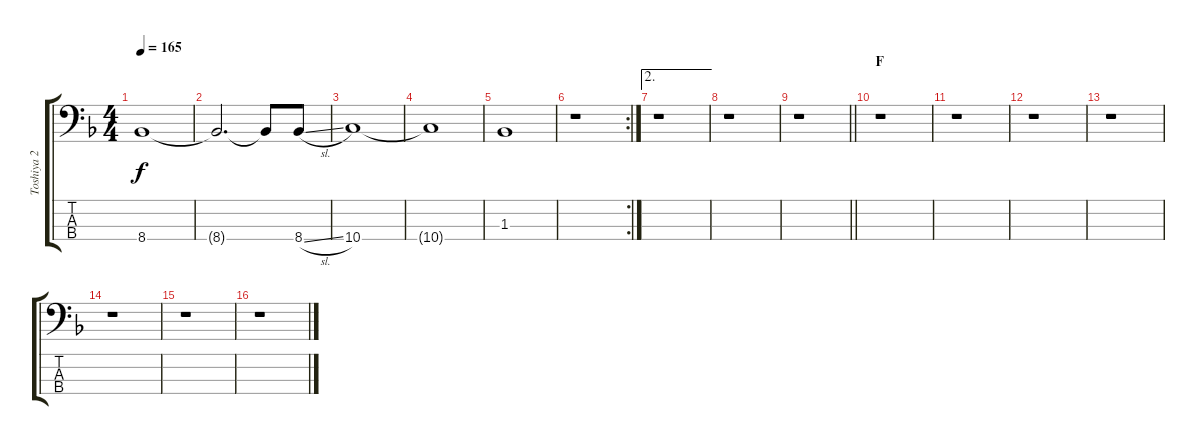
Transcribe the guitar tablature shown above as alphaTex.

\track ("Toshiya 2" "Toshiya 2") {instrument electricbasspick}
\staff {score tabs}
\tuning (G2 D2 A1 D1) {hide}
\ts (4 4)
\tempo 165
\clef f4
\ks dminor
8.4.1{dy f} |
8.4{t}.2{d} 8.4{t}.8 8.4{sl}.8 |
10.4.1 |
10.4{t}.1 |
1.3.1 |
\rc 2
r.1 |
\ae 2
r.1 |
r.1 |
\barLineRight lightlight
r.1 |
\section ("" "F")
r.1 |
r.1 |
r.1 |
r.1 |
r.1 |
r.1 |
r.1
